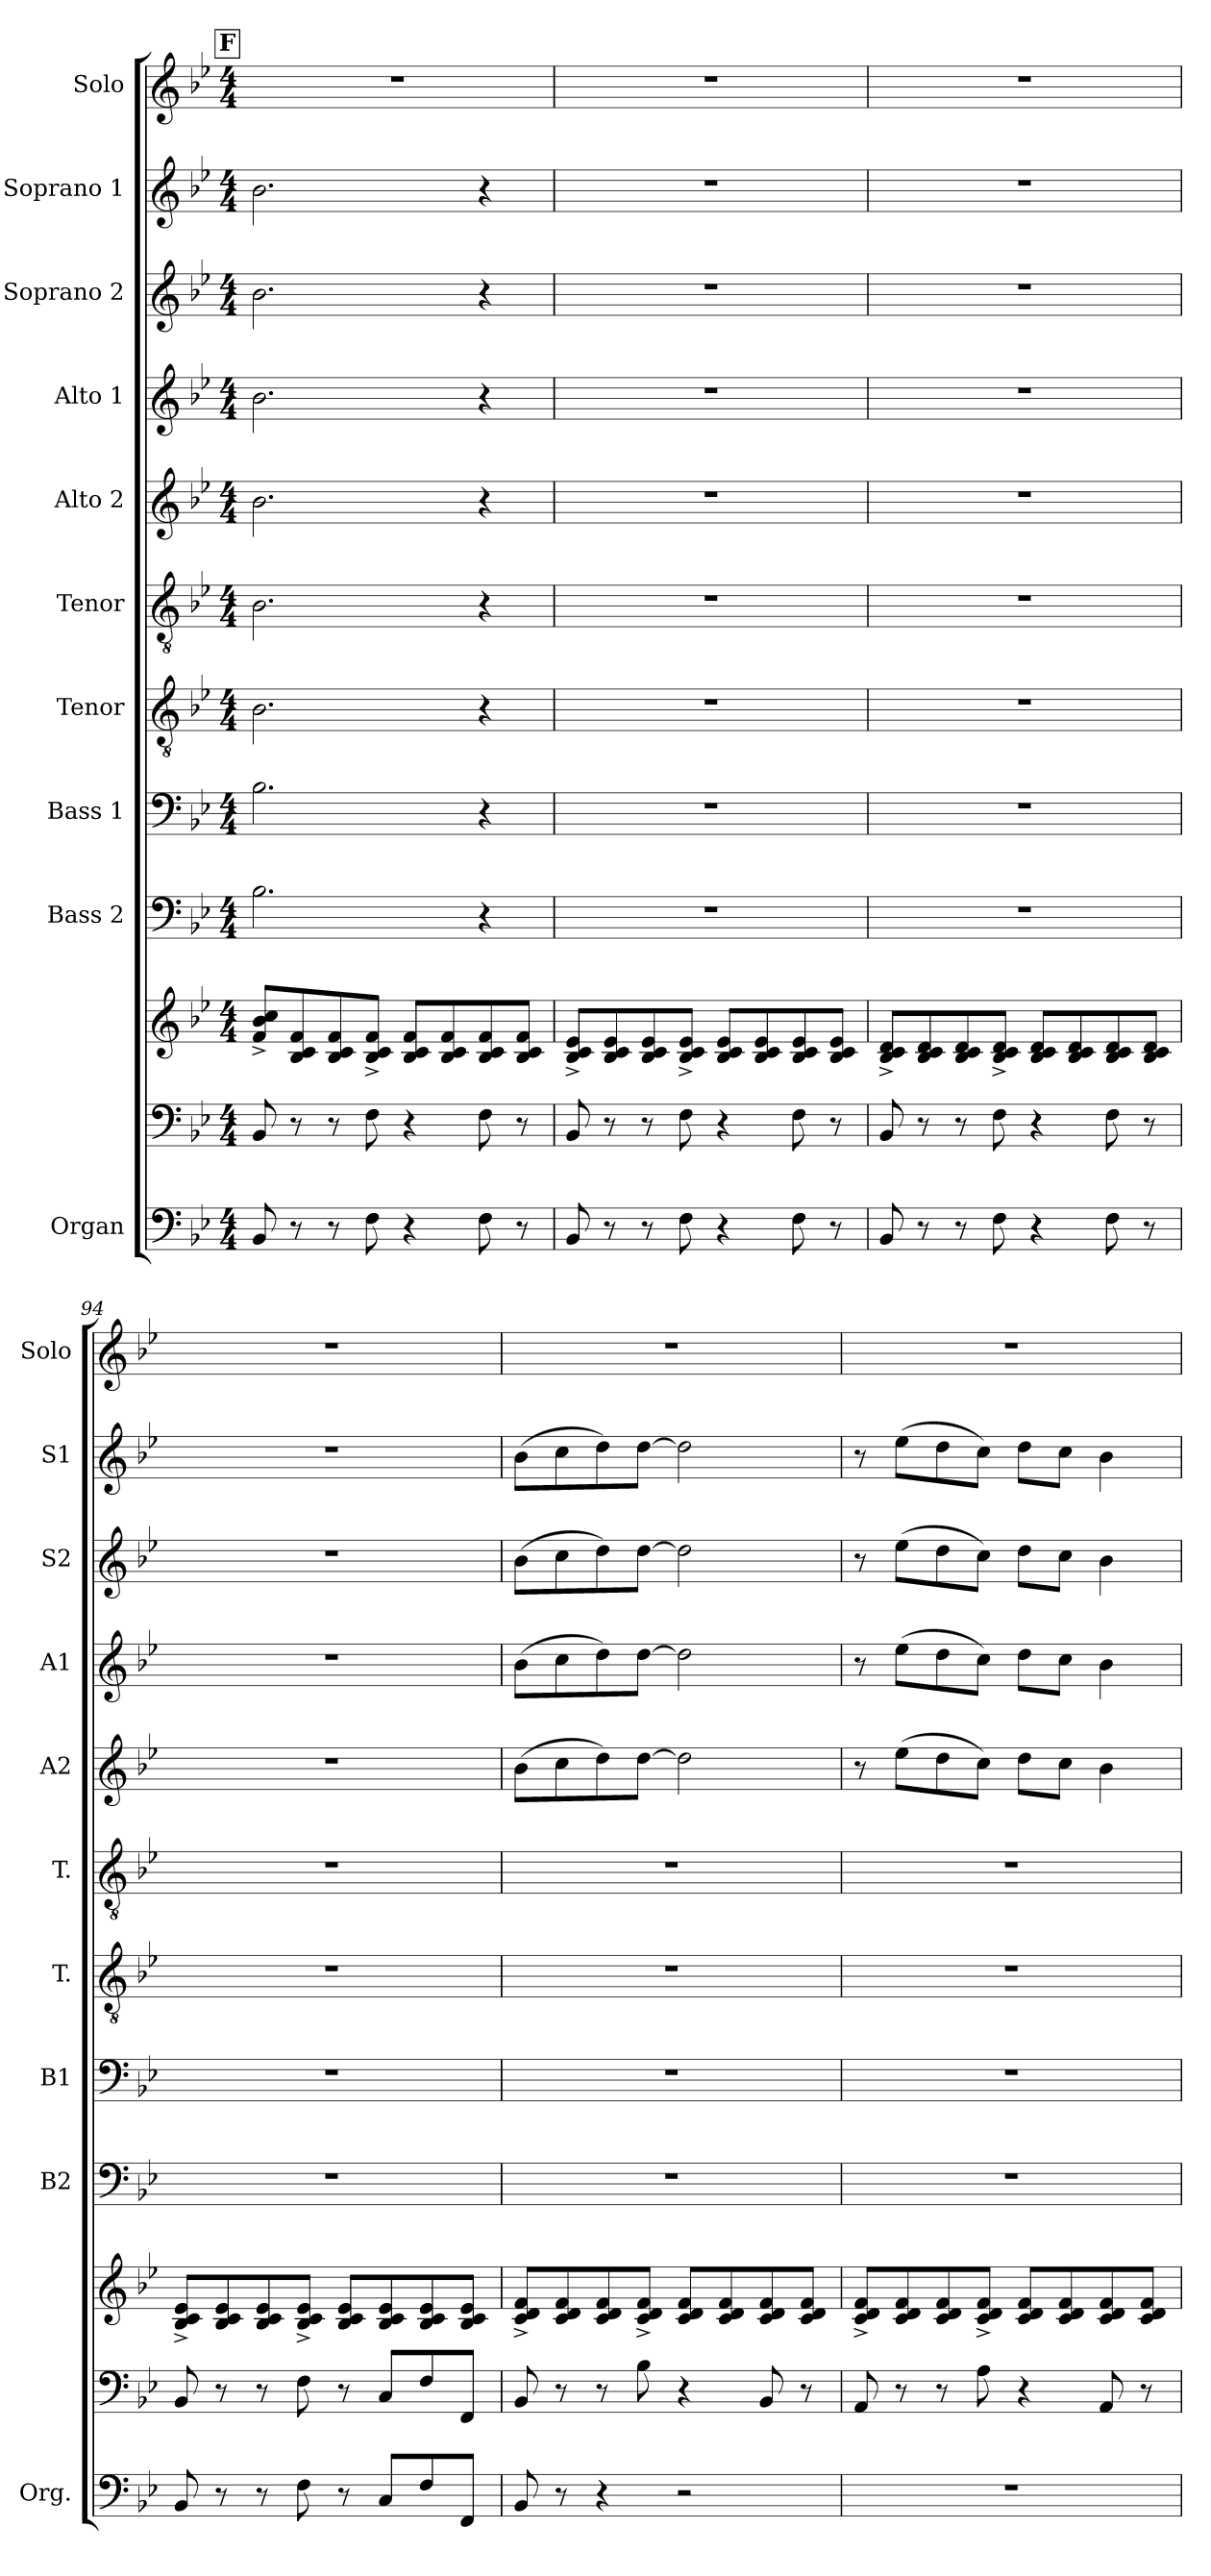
**kern	**kern	**kern	**kern	**kern	**kern	**kern	**kern	**kern	**kern	**kern	**kern
*part10	*part10	*part10	*part9	*part8	*part7	*part6	*part5	*part4	*part3	*part2	*part1
*staff12	*staff11	*staff10	*staff9	*staff8	*staff7	*staff6	*staff5	*staff4	*staff3	*staff2	*staff1
*I"Organ	*	*	*I"Bass 2	*I"Bass 1	*I"Tenor	*I"Tenor	*I"Alto 2	*I"Alto 1	*I"Soprano 2	*I"Soprano 1	*I"Solo
*I'Org.	*	*	*I'B2	*I'B1	*I'T.	*I'T.	*I'A2	*I'A1	*I'S2	*I'S1	*I'Solo
*clefF4	*clefF4	*clefG2	*clefF4	*clefF4	*clefGv2	*clefGv2	*clefG2	*clefG2	*clefG2	*clefG2	*clefG2
*k[b-e-]	*k[b-e-]	*k[b-e-]	*k[b-e-]	*k[b-e-]	*k[b-e-]	*k[b-e-]	*k[b-e-]	*k[b-e-]	*k[b-e-]	*k[b-e-]	*k[b-e-]
*M4/4	*M4/4	*M4/4	*M4/4	*M4/4	*M4/4	*M4/4	*M4/4	*M4/4	*M4/4	*M4/4	*M4/4
*MM132	*MM132	*MM132	*MM132	*MM132	*MM132	*MM132	*MM132	*MM132	*MM132	*MM132	*MM132
!!LO:REH:place=s1:a:B:fs=14:t=F
=91	=91	=91	=91	=91	=91	=91	=91	=91	=91	=91	=91
8BB-/	8BB-/	8f/^ 8b-/^ 8cc/^L	2.B-\	2.B-\	2.B-\	2.B-\	2.b-\	2.b-\	2.b-\	2.b-\	1r
8r	8r	8B-/ 8c/ 8f/	.	.	.	.	.	.	.	.	.
8r	8r	8B-/ 8c/ 8f/	.	.	.	.	.	.	.	.	.
8F\	8F\	8B-/^ 8c/^ 8f/^J	.	.	.	.	.	.	.	.	.
4r	4r	8B-/ 8c/ 8f/L	.	.	.	.	.	.	.	.	.
.	.	8B-/ 8c/ 8f/	.	.	.	.	.	.	.	.	.
8F\	8F\	8B-/ 8c/ 8f/	4r	4r	4r	4r	4r	4r	4r	4r	.
8r	8r	8B-/ 8c/ 8f/J	.	.	.	.	.	.	.	.	.
=92	=92	=92	=92	=92	=92	=92	=92	=92	=92	=92	=92
8BB-/	8BB-/	8B-/^ 8c/^ 8e-/^L	1r	1r	1r	1r	1r	1r	1r	1r	1r
8r	8r	8B-/ 8c/ 8e-/	.	.	.	.	.	.	.	.	.
8r	8r	8B-/ 8c/ 8e-/	.	.	.	.	.	.	.	.	.
8F\	8F\	8B-/^ 8c/^ 8e-/^J	.	.	.	.	.	.	.	.	.
4r	4r	8B-/ 8c/ 8e-/L	.	.	.	.	.	.	.	.	.
.	.	8B-/ 8c/ 8e-/	.	.	.	.	.	.	.	.	.
8F\	8F\	8B-/ 8c/ 8e-/	.	.	.	.	.	.	.	.	.
8r	8r	8B-/ 8c/ 8e-/J	.	.	.	.	.	.	.	.	.
=93	=93	=93	=93	=93	=93	=93	=93	=93	=93	=93	=93
8BB-/	8BB-/	8B-/^ 8c/^ 8d/^L	1r	1r	1r	1r	1r	1r	1r	1r	1r
8r	8r	8B-/ 8c/ 8d/	.	.	.	.	.	.	.	.	.
8r	8r	8B-/ 8c/ 8d/	.	.	.	.	.	.	.	.	.
8F\	8F\	8B-/^ 8c/^ 8d/^J	.	.	.	.	.	.	.	.	.
4r	4r	8B-/ 8c/ 8d/L	.	.	.	.	.	.	.	.	.
.	.	8B-/ 8c/ 8d/	.	.	.	.	.	.	.	.	.
8F\	8F\	8B-/ 8c/ 8d/	.	.	.	.	.	.	.	.	.
8r	8r	8B-/ 8c/ 8d/J	.	.	.	.	.	.	.	.	.
=94	=94	=94	=94	=94	=94	=94	=94	=94	=94	=94	=94
8BB-/	8BB-/	8B-/^ 8c/^ 8e-/^L	1r	1r	1r	1r	1r	1r	1r	1r	1r
8r	8r	8B-/ 8c/ 8e-/	.	.	.	.	.	.	.	.	.
8r	8r	8B-/ 8c/ 8e-/	.	.	.	.	.	.	.	.	.
8F\	8F\	8B-/^ 8c/^ 8e-/^J	.	.	.	.	.	.	.	.	.
8r	8r	8B-/ 8c/ 8e-/L	.	.	.	.	.	.	.	.	.
8C/L	8C/L	8B-/ 8c/ 8e-/	.	.	.	.	.	.	.	.	.
8F/	8F/	8B-/ 8c/ 8e-/	.	.	.	.	.	.	.	.	.
8FF/J	8FF/J	8B-/ 8c/ 8e-/J	.	.	.	.	.	.	.	.	.
=95	=95	=95	=95	=95	=95	=95	=95	=95	=95	=95	=95
8BB-/	8BB-/	8c/^ 8d/^ 8f/^L	1r	1r	1r	1r	(>8b-\L	(>8b-\L	(>8b-\L	(>8b-\L	1r
8r	8r	8c/ 8d/ 8f/	.	.	.	.	8cc\	8cc\	8cc\	8cc\	.
4r	8r	8c/ 8d/ 8f/	.	.	.	.	8dd\)	8dd\)	8dd\)	8dd\)	.
.	8B-\	8c/^ 8d/^ 8f/^J	.	.	.	.	[8dd\J	[8dd\J	[8dd\J	[8dd\J	.
2r	4r	8c/ 8d/ 8f/L	.	.	.	.	2dd\]	2dd\]	2dd\]	2dd\]	.
.	.	8c/ 8d/ 8f/	.	.	.	.	.	.	.	.	.
.	8BB-/	8c/ 8d/ 8f/	.	.	.	.	.	.	.	.	.
.	8r	8c/ 8d/ 8f/J	.	.	.	.	.	.	.	.	.
=96	=96	=96	=96	=96	=96	=96	=96	=96	=96	=96	=96
1r	8AA/	8c/^ 8d/^ 8f/^L	1r	1r	1r	1r	8r	8r	8r	8r	1r
.	8r	8c/ 8d/ 8f/	.	.	.	.	(>8ee-\L	(>8ee-\L	(>8ee-\L	(>8ee-\L	.
.	8r	8c/ 8d/ 8f/	.	.	.	.	8dd\	8dd\	8dd\	8dd\	.
.	8A\	8c/^ 8d/^ 8f/^J	.	.	.	.	8cc\J)	8cc\J)	8cc\J)	8cc\J)	.
.	4r	8c/ 8d/ 8f/L	.	.	.	.	8dd\L	8dd\L	8dd\L	8dd\L	.
.	.	8c/ 8d/ 8f/	.	.	.	.	8cc\J	8cc\J	8cc\J	8cc\J	.
.	8AA/	8c/ 8d/ 8f/	.	.	.	.	4b-\	4b-\	4b-\	4b-\	.
.	8r	8c/ 8d/ 8f/J	.	.	.	.	.	.	.	.	.
=	=	=	=	=	=	=	=	=	=	=	=
*-	*-	*-	*-	*-	*-	*-	*-	*-	*-	*-	*-
